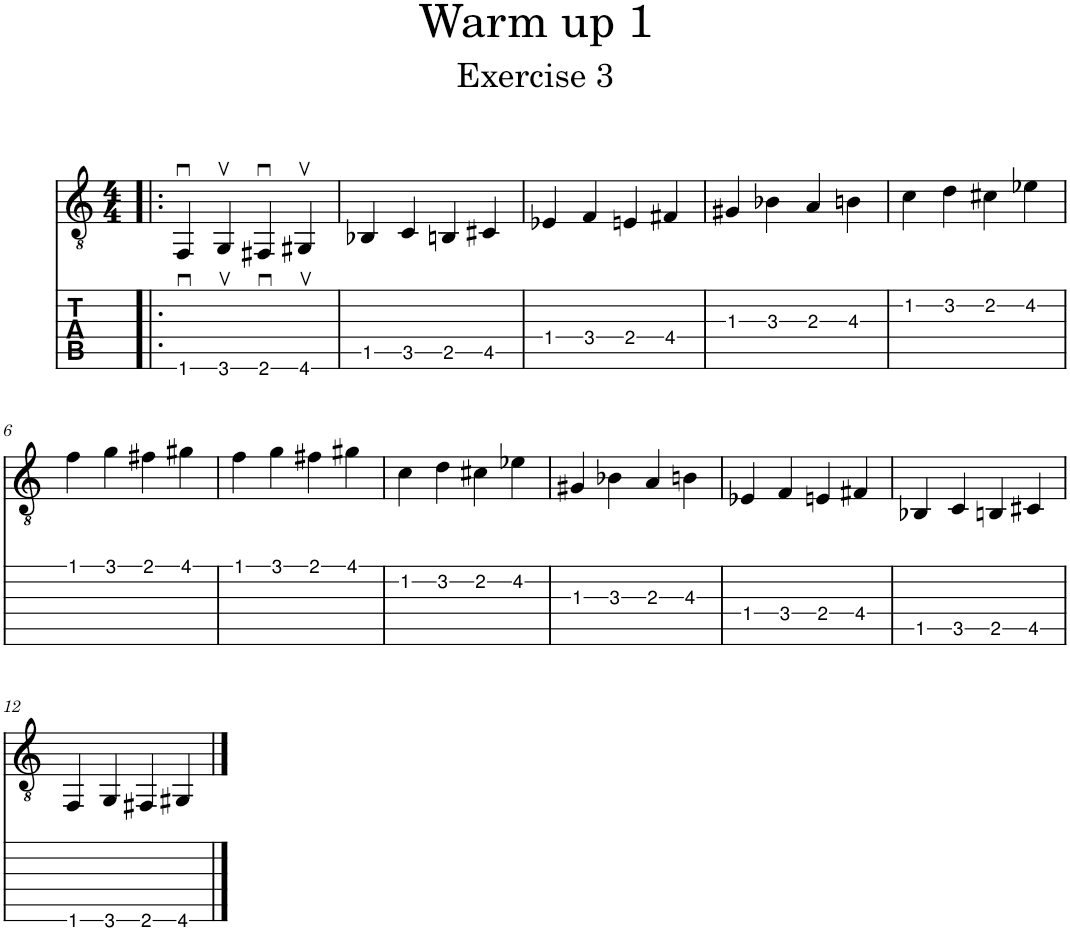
**kern	**kern
*part1	*part1
*staff2	*staff1
*I"Guitar	*
*I'Guit.	*
*stria6	*
*	*clefGv2
*k[]	*k[]
*M4/4	*M4/4
=1!|:	=1!|:
4FFu	4FFu/
4GGv	4GGv/
4FF#u	4FF#Xu/
4GG#v	4GG#Xv/
=2	=2
4BB-	4BB-X/
4C	4C/
4BB	4BBn/
4C#	4C#X/
=3	=3
4E-	4E-X/
4F	4F/
4E	4En/
4F#	4F#X/
=4	=4
4G#	4G#X/
4B-	4B-X\
4A	4A/
4B	4Bn\
=5	=5
4c	4c\
4d	4d\
4c#	4c#X\
4e-	4e-X\
!!LO:LB:g=z
=6	=6
4f	4f\
4g	4g\
4f#	4f#X\
4g#	4g#X\
=7	=7
4f	4f\
4g	4g\
4f#	4f#X\
4g#	4g#X\
=8	=8
4c	4c\
4d	4d\
4c#	4c#X\
4e-	4e-X\
=9	=9
4G#	4G#X/
4B-	4B-X\
4A	4A/
4B	4Bn\
=10	=10
4E-	4E-X/
4F	4F/
4E	4En/
4F#	4F#X/
=11	=11
4BB-	4BB-X/
4C	4C/
4BB	4BBn/
4C#	4C#X/
!!LO:LB:g=z
=12	=12
4FF	4FF/
4GG	4GG/
4FF#	4FF#X/
4GG#	4GG#X/
==	==
*-	*-
